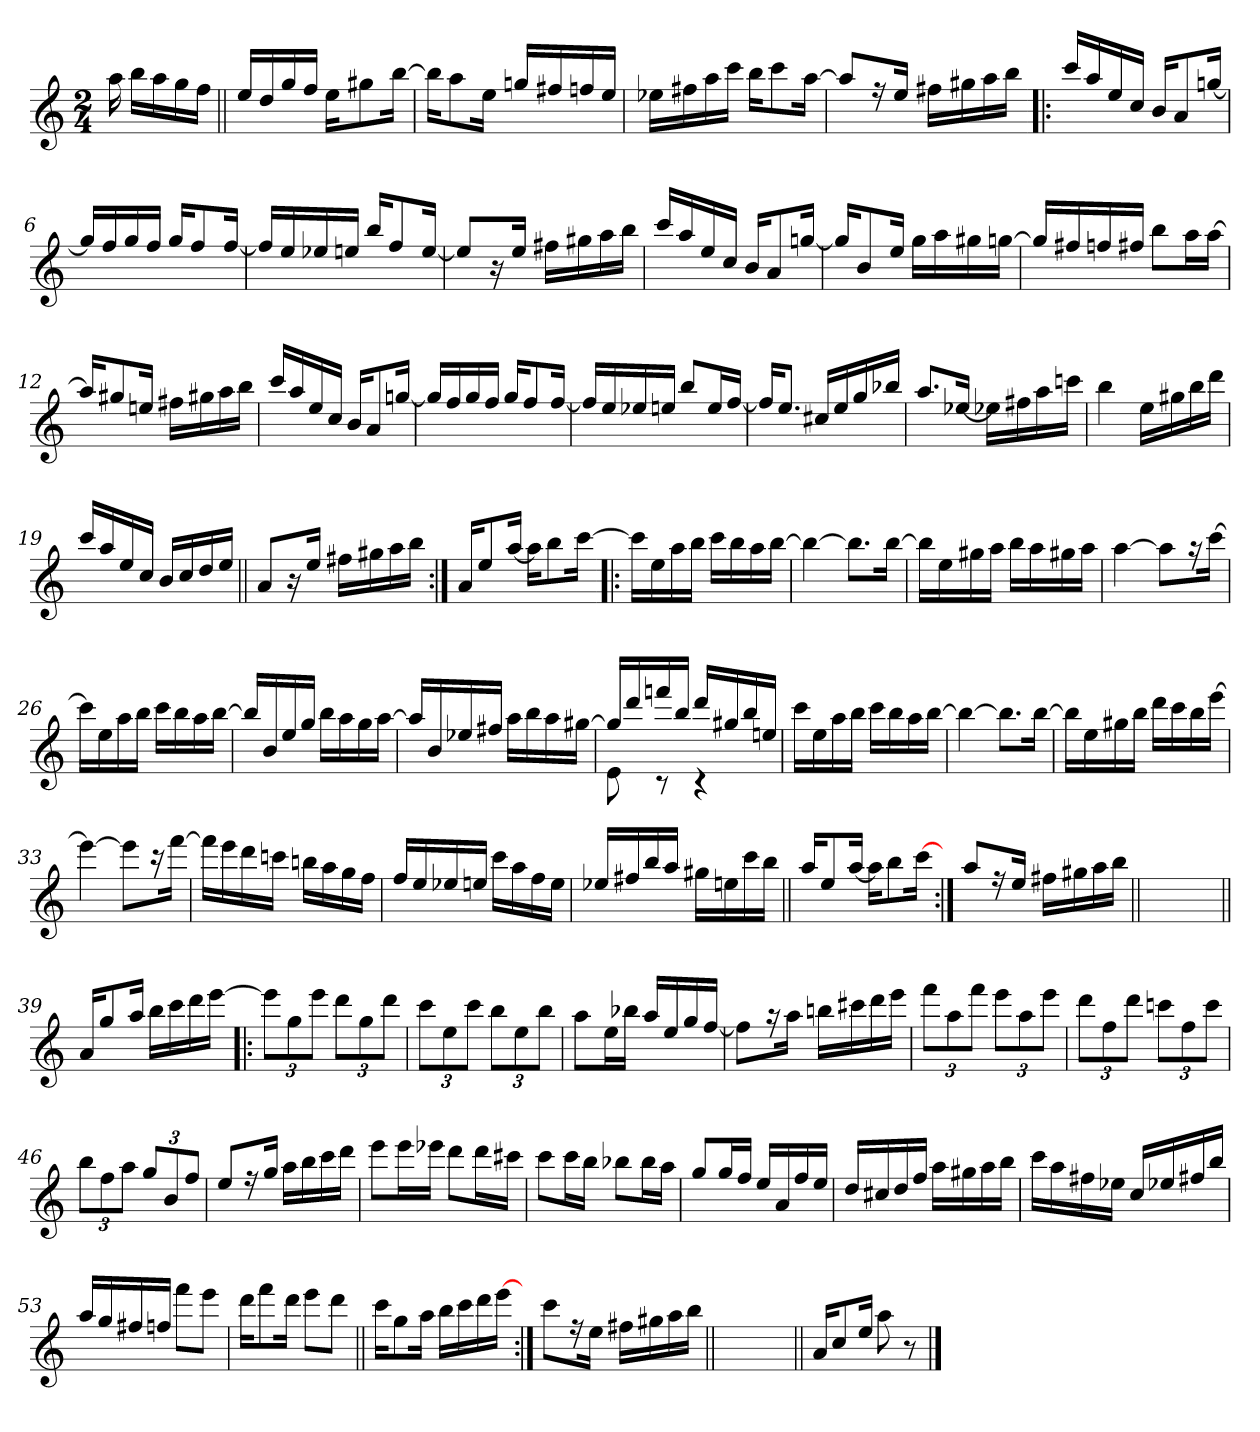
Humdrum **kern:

**kern
*part1
*staff1
*clefG2
*k[]
*C:
*M2/4
=
16aa\
16bb\LL
16aa\
16gg\
16ff\JJ
=1||
16ee/LL
16dd/
16gg/
16ff/JJ
16ee\KL
8gg#X\
[16bb\Jk
=2
16bb\KL]
8aa\
16ee\Jk
16ggn/LL
16ff#X/
16ffn/
16ee/JJ
=3
16ee-X\LL
16ff#X\
16aa\
16ccc\JJ
16bb\KL
8ccc\
[16aa\Jk
!!LO:LB:g=z
=4
8aa/L]
16r
16ee/Jk
16ff#X\LL
16gg#X\
16aa\
16bb\JJ
=5!|:
16ccc/LL
16aa/
16ee/
16cc/JJ
16b/KL
8a/
[16ggn/Jk
=6
16gg/LL]
16ff/
16gg/
16ff/JJ
16gg/KL
8ff/
[16ff/Jk
=7
16ff/LL]
16ee/
16ee-X/
16een/JJ
16bb/KL
8ff/
[16ee/Jk
!!LO:LB:g=z
=8
8ee/L]
16r
16ee/Jk
16ff#X\LL
16gg#X\
16aa\
16bb\JJ
=9
16ccc/LL
16aa/
16ee/
16cc/JJ
16b/KL
8a/
[16ggn/Jk
=10
16gg/KL]
8b/
16ee/Jk
16gg\LL
16aa\
16gg#X\
[16ggn\JJ
=11
16gg/LL]
16ff#X/
16ffn/
16ff#X/JJ
8bb\L
16aa\L
[16aa\JJ
!!LO:LB:g=z
=12
16aa/KL]
8gg#X/
16een/Jk
16ff#X\LL
16gg#X\
16aa\
16bb\JJ
=13
16ccc/LL
16aa/
16ee/
16cc/JJ
16b/KL
8a/
[16ggn/Jk
=14
16gg/LL]
16ff/
16gg/
16ff/JJ
16gg/KL
8ff/
[16ff/Jk
=15
16ff/LL]
16ee/
16ee-X/
16een/JJ
8bb/L
16ee/L
[16ff/JJ
!!LO:LB:g=z
=16
16ff/KL]
8.ee/J
16cc#X/LL
16ee/
16gg/
16bb-X/JJ
=17
8.aa/L
[16ee-X/Jk
16ee-X\LL]
16ff#X\
16aa\
16cccn\JJ
=18
4bb\
16ee\LL
16gg#X\
16bb\
16ddd\JJ
=19
16ccc/LL
16aa/
16ee/
16cc/JJ
16b/LL
16cc/
16dd/
16ee/JJ
!!LO:LB:g=z
=20||
8a/L
16r
16ee/Jk
16ff#X\LL
16gg#X\
16aa\
16bb\JJ
=21:|!
16a/KL
8ee/
[16aa/Jk
16aa\KL]
8bb\
[16ccc\Jk
=22!|:
16ccc\LL]
16ee\
16aa\
16bb\JJ
16ccc\LL
16bb\
16aa\
[16bb\JJ
=23
4bb\_
8.bb\L]
[16bb\Jk
!!LO:LB:g=z
=24
16bb\LL]
16ee\
16gg#X\
16aa\JJ
16bb\LL
16aa\
16gg#X\
16aa\JJ
=25
[4aa\
8aa\L]
16r
[16ccc\Jk
=26
16ccc\LL]
16ee\
16aa\
16bb\JJ
16ccc\LL
16bb\
16aa\
[16bb\JJ
=27
16bb/LL]
16b/
16ee/
16gg/JJ
16bb\LL
16aa\
16gg\
[16aa\JJ
!!LO:LB:g=z
=28
16aa/LL]
16b/
16ee-X/
16ff#X/JJ
16aa\LL
16bb\
16aa\
[16gg#X\JJ
=29
*^
16gg#/LL]	8e\
16ddd/	.
16fffn/	8rc
16bb/JJ	.
16ddd/LL	4rc
16gg#X/	.
16bb/	.
16een/JJ	.
*v	*v
=30
16ccc\LL
16ee\
16aa\
16bb\JJ
16ccc\LL
16bb\
16aa\
[16bb\JJ
=31
4bb\_
8.bb\L]
[16bb\Jk
!!LO:LB:g=z
=32
16bb\LL]
16ee\
16gg#X\
16bb\JJ
16ddd\LL
16ccc\
16bb\
[16eee\JJ
=33
4eee\_
8eee\L]
16r
[16fff\Jk
=34
16fff\LL]
16eee\
16ddd\
16cccn\JJ
16bbn\LL
16aa\
16gg\
16ff\JJ
=35
16ff/LL
16ee/
16ee-X/
16een/JJ
16ccc\LL
16aa\
16ff\
16ee\JJ
!!LO:LB:g=z
=36
16ee-X/LL
16ff#X/
16bb/
16aa/JJ
16gg#X\LL
16een\
16ccc\
16bb\JJ
=37||
16aa/KL
8ee/
[16aa/Jk
16aa\KL]
8bb\
[16ccc\Jk
=38:|!
8aa/L
16r
16ee/Jk
16ff#X\LL
16gg#X\
16aa\
16bb\JJ
=38X381||
2ryy
!!LO:PB:g=z
=39||
16a/KL
8gg/
16aa/Jk
16bb\LL
16ccc\
16ddd\
[16eee\JJ
=40!|:
12eee\L]
12gg\
12eee\J
12ddd\L
12gg\
12ddd\J
=41
12ccc\L
12ee\
12ccc\J
12bb\L
12ee\
12bb\J
=42
8aa\L
16ee\L
16bb-X\JJ
16aa/LL
16ee/
16gg/
[16ff/JJ
!!LO:LB:g=z
=43
8ff\L]
16r
16aa\Jk
16bbn\LL
16ccc#X\
16ddd\
16eee\JJ
=44
12fff\L
12aa\
12fff\J
12eee\L
12aa\
12eee\J
=45
12ddd\L
12ff\
12ddd\J
12cccn\L
12ff\
12ccc\J
=46
12bb\L
12ff\
12aa\J
12gg/L
12b/
12ff/J
!!LO:LB:g=z
=47
8ee/L
16r
16gg/Jk
16aa\LL
16bb\
16ccc\
16ddd\JJ
=48
8eee\L
16eee\L
16eee-X\JJ
8ddd\L
16ddd\L
16ccc#X\JJ
=49
8ccc\L
16ccc\L
16bb\JJ
8bb-X\L
16bb-\L
16aa\JJ
=50
8gg/L
16gg/L
16ff/JJ
16ee/LL
16a/
16ff/
16ee/JJ
!!LO:LB:g=z
=51
16dd/LL
16cc#X/
16dd/
16ff/JJ
16aa\LL
16gg#X\
16aa\
16bb\JJ
=52
16ccc\LL
16aa\
16ff#X\
16ee-X\JJ
16cc/LL
16ee-X/
16ff#X/
16bb/JJ
=53
16aa/LL
16gg/
16ff#X/
16ffn/JJ
8fff\L
8eee\J
=54
16ddd\KL
8fff\
16ddd\Jk
8eee\L
8ddd\J
!!LO:LB:g=z
=55||
16ccc\KL
8gg\
16aa\Jk
16bb\LL
16ccc\
16ddd\
[16eee\JJ
=56:|!
8ccc\L
16r
16ee\Jk
16ff#X\LL
16gg#X\
16aa\
16bb\JJ
=57||
2ryy
=58||
16a/KL
8cc/
16ee/Jk
8aa\
8r
==
*-
